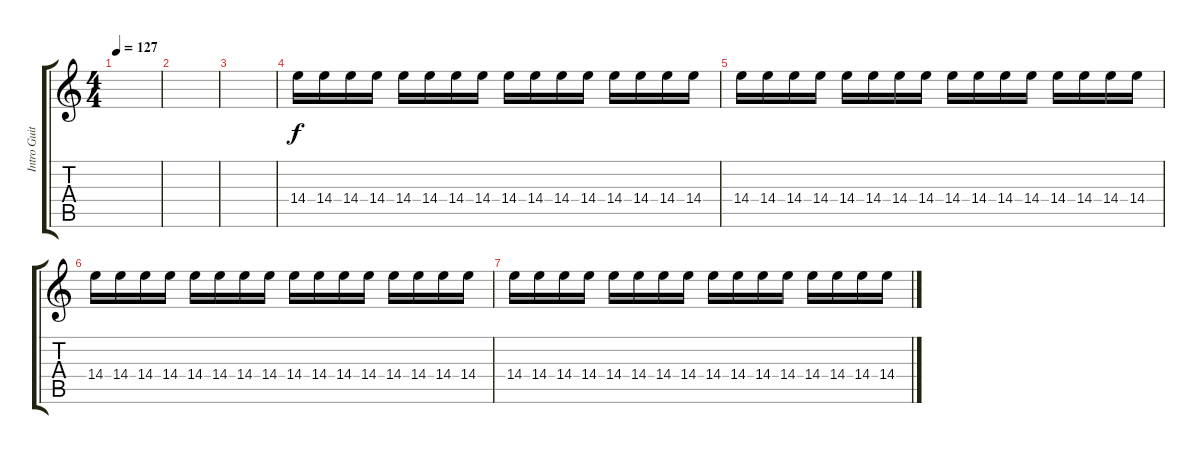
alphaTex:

\track ("Intro Guitar" "Intro Guit") {instrument electricguitarmuted}
\staff {score tabs}
\tuning (E4 B3 G3 D3 A2 E2) {hide}
\ts (4 4)
\tempo 127
\clef g2
\ks c
|
|
|
14.4.16 14.4.16 14.4.16 14.4.16 14.4.16 14.4.16 14.4.16 14.4.16 14.4.16 14.4.16 14.4.16 14.4.16 14.4.16 14.4.16 14.4.16 14.4.16 |
14.4.16 14.4.16 14.4.16 14.4.16 14.4.16 14.4.16 14.4.16 14.4.16 14.4.16 14.4.16 14.4.16 14.4.16 14.4.16 14.4.16 14.4.16 14.4.16 |
14.4.16{volume 0} 14.4.16 14.4.16 14.4.16 14.4.16 14.4.16 14.4.16 14.4.16 14.4.16 14.4.16 14.4.16 14.4.16 14.4.16 14.4.16 14.4.16 14.4.16 |
14.4.16 14.4.16 14.4.16 14.4.16 14.4.16 14.4.16 14.4.16 14.4.16 14.4.16 14.4.16 14.4.16 14.4.16 14.4.16 14.4.16 14.4.16 14.4.16
